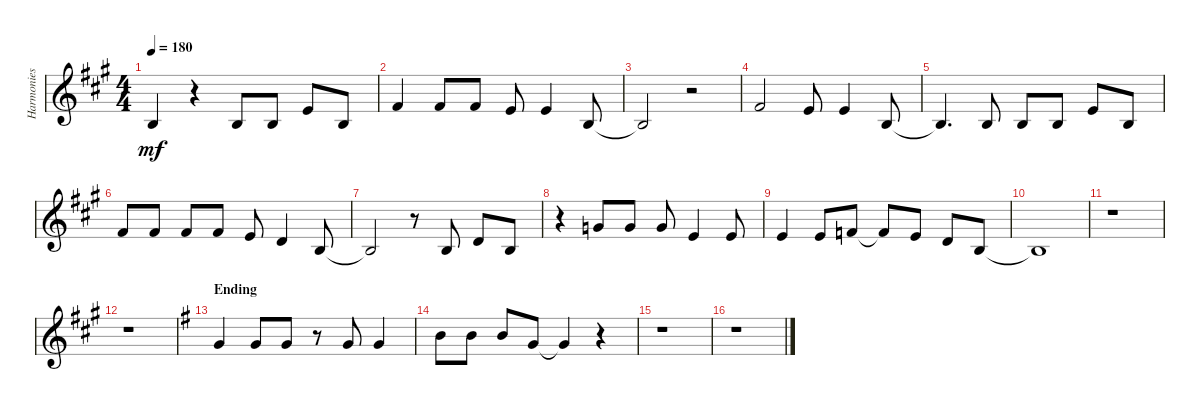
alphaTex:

\track ("Harmonies" "Harmonies") {instrument tenorsax}
\staff {score}
\tuning (E4 B3 G3 D3 A2 E2 B1) {hide}
\ts (4 4)
\tempo 180
\clef g2
\ks a
0.2{t}.4{dy mf} r.4 0.2.8 0.2.8 0.1.8 0.2.8 |
2.1.4 2.1.8 2.1.8 0.1.8 0.1.4 0.2.8 |
0.2{t}.2 r.2 |
2.1.2 0.1.8 0.1.4 0.2.8 |
0.2{t}.4{d} 0.2.8 0.2.8 0.2.8 0.1.8 0.2.8 |
2.1.8 2.1.8 2.1.8 2.1.8 0.1.8 3.2.4 0.2.8 |
0.2{t}.2 r.8 0.2.8 3.2.8 0.2.8 |
r.4 3.1.8 3.1.8 3.1.8 0.1.4 0.1.8 |
0.1.4 0.1.8 1.1.8 1.1{t}.8 0.1.8 3.2.8 0.2.8 |
0.2{t}.1 |
r.1 |
r.1 |
\section ("" "Ending")
\ks g
3.1.4 3.1.8 3.1.8 r.8 3.1.8 3.1.4 |
7.1.8 7.1.8 7.1.8 3.1.8 3.1{t}.4 r.4 |
r.1 |
r.1
